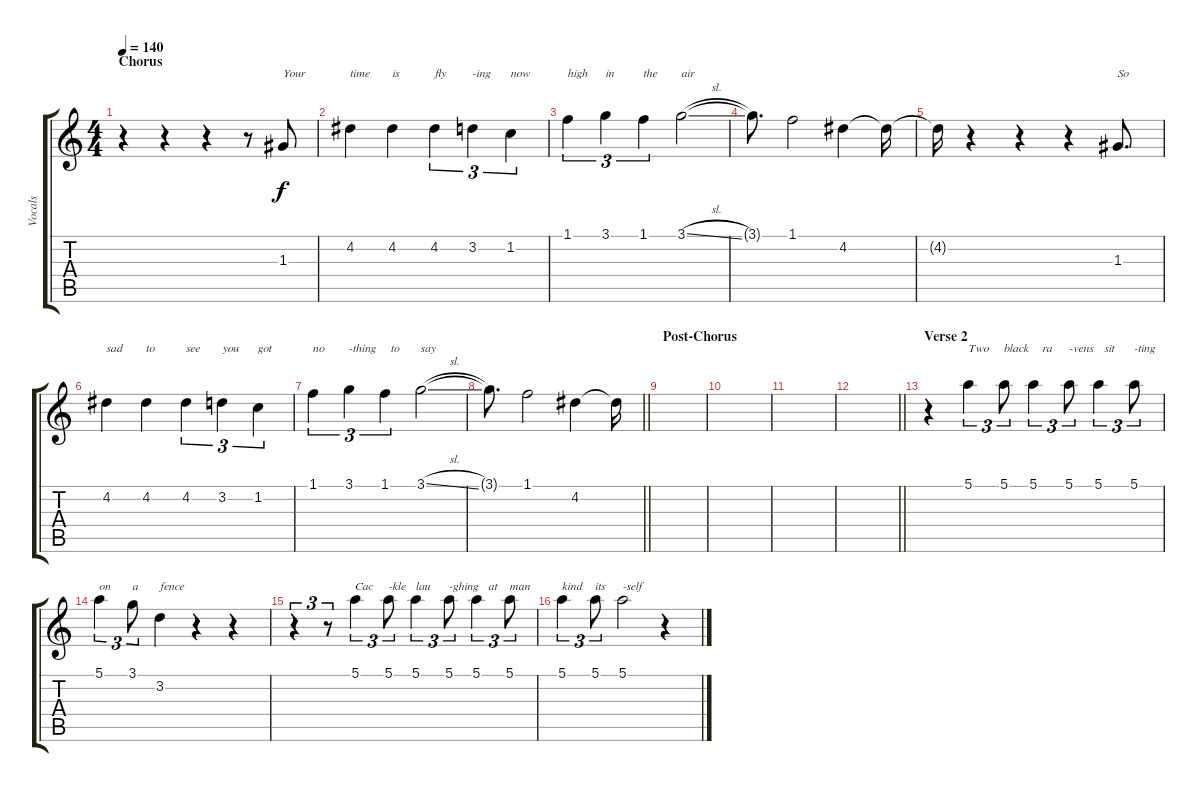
\track ("Vocals" "Vocals") {instrument overdrivenguitar}
\staff {score tabs}
\tuning (E4 B3 G3 D3 A2 D2) {hide}
\ts (4 4)
\section ("" "Chorus")
\tempo 140
\clef g2
\ks c
r.4{dy f} r.4 r.4 r.8 1.3.8{txt "Your"} |
4.2.4{txt "time"} 4.2.4{txt "is"} 4.2.4{tu (3 2) txt "fly"} 3.2.4{tu (3 2) txt "-ing"} 1.2.4{tu (3 2) txt "now"} |
1.1.4{tu (3 2) txt "high"} 3.1.4{tu (3 2) txt "in"} 1.1.4{tu (3 2) txt "the"} 3.1{sl}.2{txt "air"} |
3.1{t}.8{d} 1.1.2 4.2.4 4.2{t}.16 |
4.2{t}.16 r.4 r.4 r.4 1.3.8{d txt "So"} |
4.2.4{txt "sad"} 4.2.4{txt "to"} 4.2.4{tu (3 2) txt "see"} 3.2.4{tu (3 2) txt "you"} 1.2.4{tu (3 2) txt "got"} |
1.1.4{tu (3 2) txt "no"} 3.1.4{tu (3 2) txt "-thing"} 1.1.4{tu (3 2) txt "  to"} 3.1{sl}.2{txt "say"} |
\barLineRight lightlight
3.1{t}.8{d} 1.1.2 4.2.4 4.2{t}.16 |
\section ("" "Post-Chorus")
|
|
|
\barLineRight lightlight
|
\section ("" "Verse 2")
r.4 5.1.4{tu (3 2) txt "Two"} 5.1.8{tu (3 2) txt "black"} 5.1.4{tu (3 2) txt "   ra"} 5.1.8{tu (3 2) txt "-vens"} 5.1.4{tu (3 2) txt "  sit"} 5.1.8{tu (3 2) txt "-ting"} |
5.1.4{tu (3 2) txt "on"} 3.1.8{tu (3 2) txt "a"} 3.2.4{txt "fence"} r.4 r.4 |
r.4{tu (3 2)} r.8{tu (3 2)} 5.1.4{tu (3 2) txt "Cac"} 5.1.8{tu (3 2) txt "-kle"} 5.1.4{tu (3 2) txt "lau"} 5.1.8{tu (3 2) txt "-ghing"} 5.1.4{tu (3 2) txt "    at"} 5.1.8{tu (3 2) txt "man"} |
5.1.4{tu (3 2) txt "kind"} 5.1.8{tu (3 2) txt "its"} 5.1.2{txt "-self"} r.4
